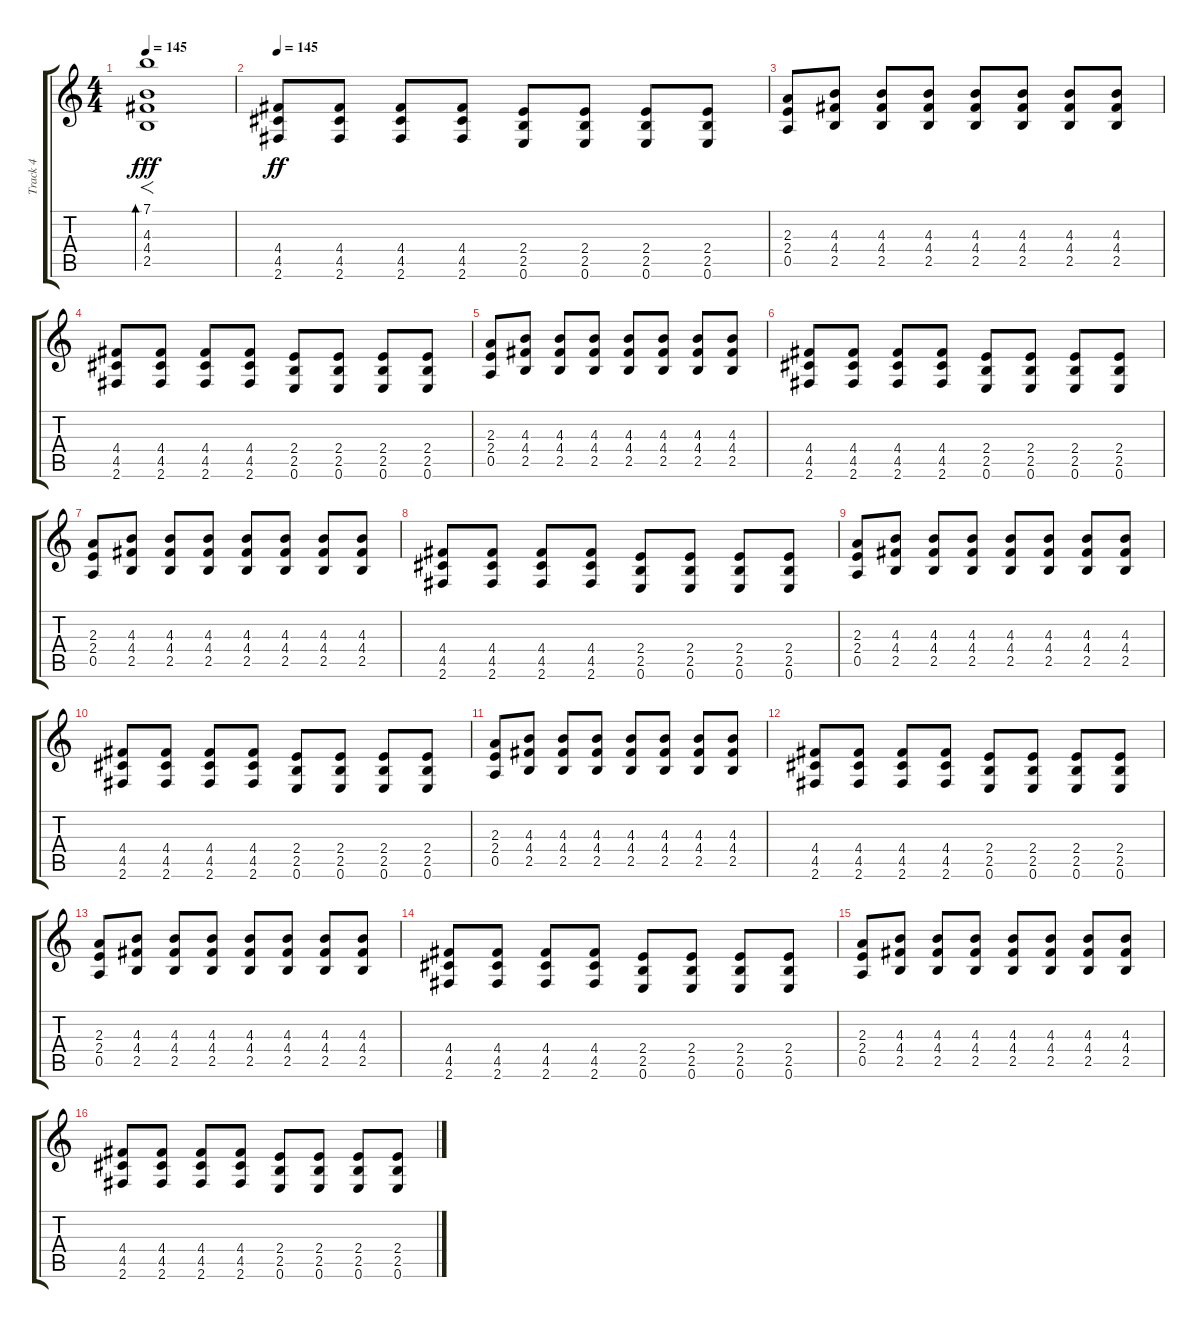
\track ("Track 4" "Track 4") {instrument distortionguitar}
\staff {score tabs}
\tuning (E4 B3 G3 D3 A2 E2) {hide}
\ts (4 4)
\tempo 145
\clef g2
\ks c
(7.1 4.3 4.4 2.5).1{f bd 60 dy fff} |
\tempo 145
(4.4 4.5 2.6).8{dy ff volume 12} (4.4 4.5 2.6).8 (4.4 4.5 2.6).8 (4.4 4.5 2.6).8 (2.4 2.5 0.6).8 (2.4 2.5 0.6).8 (2.4 2.5 0.6).8 (2.4 2.5 0.6).8 |
(2.3 2.4 0.5).8 (4.3 4.4 2.5).8 (4.3 4.4 2.5).8 (4.3 4.4 2.5).8 (4.3 4.4 2.5).8 (4.3 4.4 2.5).8 (4.3 4.4 2.5).8 (4.3 4.4 2.5).8 |
(4.4 4.5 2.6).8 (4.4 4.5 2.6).8 (4.4 4.5 2.6).8 (4.4 4.5 2.6).8 (2.4 2.5 0.6).8 (2.4 2.5 0.6).8 (2.4 2.5 0.6).8 (2.4 2.5 0.6).8 |
(2.3 2.4 0.5).8 (4.3 4.4 2.5).8 (4.3 4.4 2.5).8 (4.3 4.4 2.5).8 (4.3 4.4 2.5).8 (4.3 4.4 2.5).8 (4.3 4.4 2.5).8 (4.3 4.4 2.5).8 |
(4.4 4.5 2.6).8 (4.4 4.5 2.6).8 (4.4 4.5 2.6).8 (4.4 4.5 2.6).8 (2.4 2.5 0.6).8 (2.4 2.5 0.6).8 (2.4 2.5 0.6).8 (2.4 2.5 0.6).8 |
(2.3 2.4 0.5).8 (4.3 4.4 2.5).8 (4.3 4.4 2.5).8 (4.3 4.4 2.5).8 (4.3 4.4 2.5).8 (4.3 4.4 2.5).8 (4.3 4.4 2.5).8 (4.3 4.4 2.5).8 |
(4.4 4.5 2.6).8 (4.4 4.5 2.6).8 (4.4 4.5 2.6).8 (4.4 4.5 2.6).8 (2.4 2.5 0.6).8 (2.4 2.5 0.6).8 (2.4 2.5 0.6).8 (2.4 2.5 0.6).8 |
(2.3 2.4 0.5).8 (4.3 4.4 2.5).8 (4.3 4.4 2.5).8 (4.3 4.4 2.5).8 (4.3 4.4 2.5).8 (4.3 4.4 2.5).8 (4.3 4.4 2.5).8 (4.3 4.4 2.5).8 |
(4.4 4.5 2.6).8 (4.4 4.5 2.6).8 (4.4 4.5 2.6).8 (4.4 4.5 2.6).8 (2.4 2.5 0.6).8 (2.4 2.5 0.6).8 (2.4 2.5 0.6).8 (2.4 2.5 0.6).8 |
(2.3 2.4 0.5).8 (4.3 4.4 2.5).8 (4.3 4.4 2.5).8 (4.3 4.4 2.5).8 (4.3 4.4 2.5).8 (4.3 4.4 2.5).8 (4.3 4.4 2.5).8 (4.3 4.4 2.5).8 |
(4.4 4.5 2.6).8 (4.4 4.5 2.6).8 (4.4 4.5 2.6).8 (4.4 4.5 2.6).8 (2.4 2.5 0.6).8 (2.4 2.5 0.6).8 (2.4 2.5 0.6).8 (2.4 2.5 0.6).8 |
(2.3 2.4 0.5).8 (4.3 4.4 2.5).8 (4.3 4.4 2.5).8 (4.3 4.4 2.5).8 (4.3 4.4 2.5).8 (4.3 4.4 2.5).8 (4.3 4.4 2.5).8 (4.3 4.4 2.5).8 |
(4.4 4.5 2.6).8 (4.4 4.5 2.6).8 (4.4 4.5 2.6).8 (4.4 4.5 2.6).8 (2.4 2.5 0.6).8 (2.4 2.5 0.6).8 (2.4 2.5 0.6).8 (2.4 2.5 0.6).8 |
(2.3 2.4 0.5).8 (4.3 4.4 2.5).8 (4.3 4.4 2.5).8 (4.3 4.4 2.5).8 (4.3 4.4 2.5).8 (4.3 4.4 2.5).8 (4.3 4.4 2.5).8 (4.3 4.4 2.5).8 |
(4.4 4.5 2.6).8 (4.4 4.5 2.6).8 (4.4 4.5 2.6).8 (4.4 4.5 2.6).8 (2.4 2.5 0.6).8 (2.4 2.5 0.6).8 (2.4 2.5 0.6).8 (2.4 2.5 0.6).8
